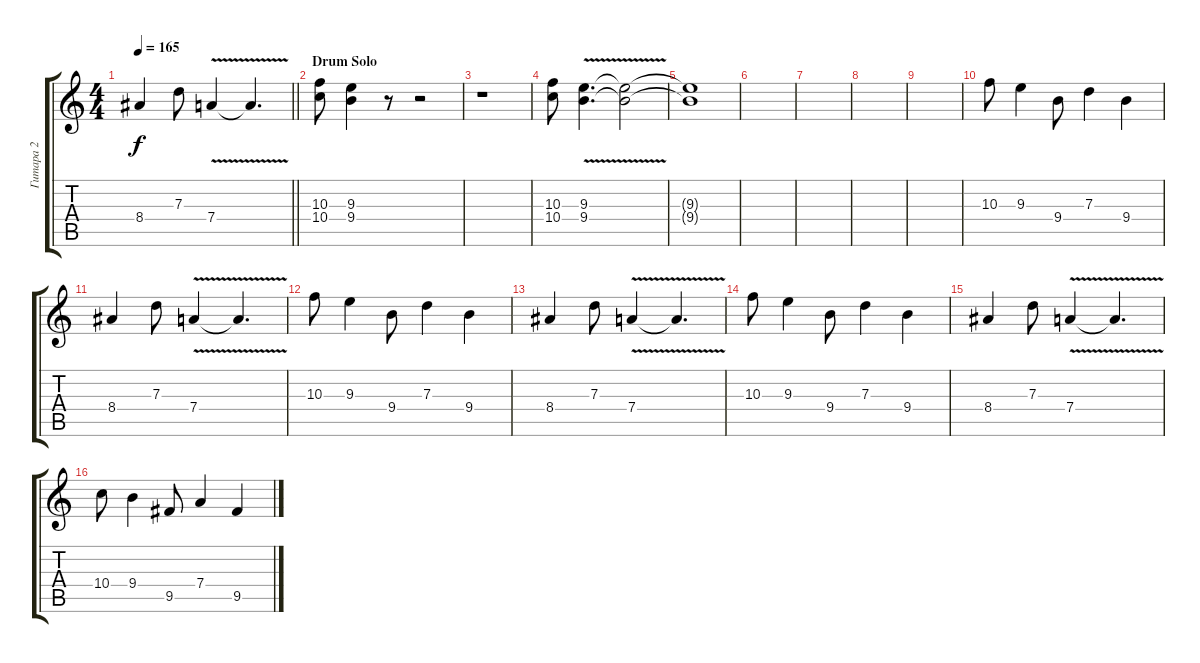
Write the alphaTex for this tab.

\track ("Гитара 2" "Гитара 2") {instrument distortionguitar}
\staff {score tabs}
\tuning (E4 B3 G3 D3 A2 E2) {hide}
\ts (4 4)
\tempo 165
\clef g2
\barLineRight lightlight
\ks c
8.4.4{dy f} 7.3.8 7.4{v}.4 7.4{t}.4{d} |
\section ("" "Drum Solo")
(10.3 10.4).8 (9.3 9.4).4 r.8 r.2 |
r.1 |
(10.3 10.4).8 (9.3{v} 9.4{v}).4{d} (9.3{t} 9.4{t}).2 |
(9.3{t} 9.4{t}).1 |
|
|
|
|
10.3.8{volume 9} 9.3.4 9.4.8 7.3.4 9.4.4 |
8.4.4 7.3.8 7.4{v}.4 7.4{t}.4{d} |
10.3.8{volume 9} 9.3.4 9.4.8 7.3.4 9.4.4 |
8.4.4 7.3.8 7.4{v}.4 7.4{t}.4{d} |
10.3.8{volume 9} 9.3.4 9.4.8 7.3.4 9.4.4 |
8.4.4 7.3.8 7.4{v}.4 7.4{t}.4{d} |
10.4.8 9.4.4 9.5.8 7.4.4 9.5.4
